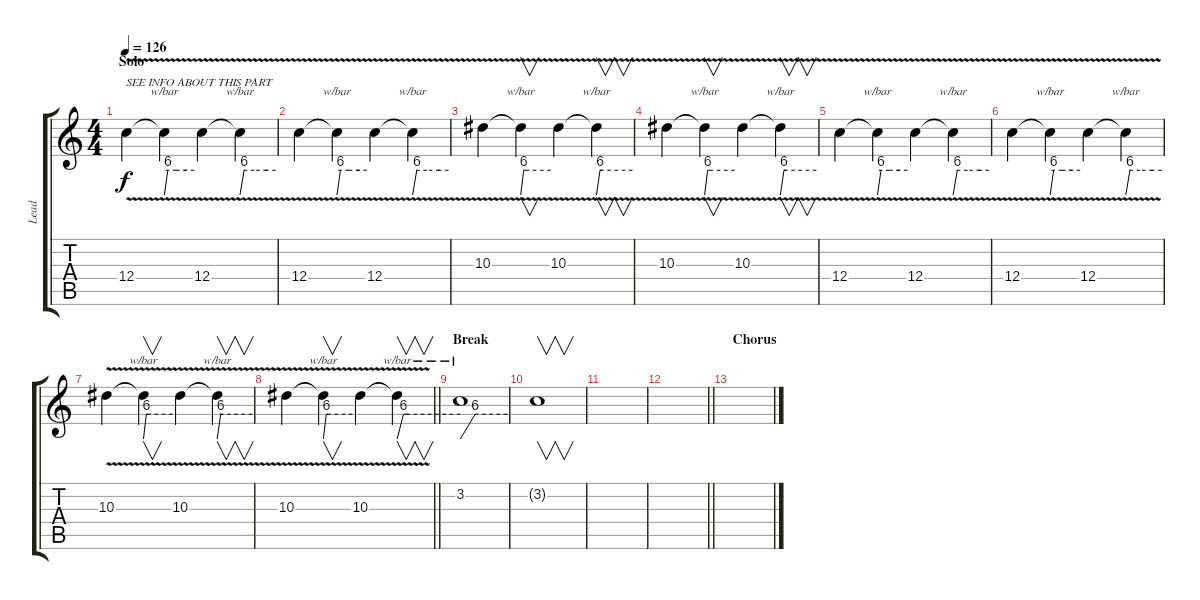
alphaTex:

\track ("Lead" "Lead") {instrument distortionguitar}
\staff {score tabs}
\tuning (D4 A3 F3 C3 G2 C2) {hide}
\ts (4 4)
\section ("" "Solo")
\tempo 126
\clef g2
\ks c
12.4{v}.4{txt "SEE INFO ABOUT THIS PART" dy f} 12.4{t}.4{tbe (custom default 0 0 7 24 24 24 45 24 60 24)} 12.4{v}.4 12.4{t}.4{tbe (custom default 0 0 7 24 24 24 45 24 60 24)} |
12.4{v}.4 12.4{t}.4{tbe (custom default 0 0 7 24 24 24 45 24 60 24)} 12.4{v}.4 12.4{t}.4{tbe (custom default 0 0 7 24 24 24 45 24 60 24)} |
10.3{v}.4 10.3{t}.4{v tbe (custom default 0 0 6 24 10 24 60 24)} 10.3{v}.4 10.3{t}.4{v tbe (custom default 0 0 6 24 10 24 60 24)} |
10.3{v}.4 10.3{t}.4{v tbe (custom default 0 0 6 24 10 24 60 24)} 10.3{v}.4 10.3{t}.4{v tbe (custom default 0 0 6 24 10 24 60 24)} |
12.4{v}.4 12.4{t}.4{tbe (custom default 0 0 7 24 24 24 45 24 60 24)} 12.4{v}.4 12.4{t}.4{tbe (custom default 0 0 7 24 24 24 45 24 60 24)} |
12.4{v}.4 12.4{t}.4{tbe (custom default 0 0 7 24 24 24 45 24 60 24)} 12.4{v}.4 12.4{t}.4{tbe (custom default 0 0 7 24 24 24 45 24 60 24)} |
10.3{v}.4 10.3{t}.4{v tbe (custom default 0 0 6 24 10 24 60 24)} 10.3{v}.4 10.3{t}.4{v tbe (custom default 0 0 6 24 10 24 60 24)} |
\barLineRight lightlight
10.3{v}.4 10.3{t}.4{v tbe (custom default 0 0 6 24 10 24 60 24)} 10.3{v}.4 10.3{t}.4{v tbe (custom default 0 0 6 24 10 24 60 24)} |
\section ("" "Break")
3.2.1{tbe (custom default 0 0 19 24 60 24)} |
3.2{t}.1{v} |
|
\barLineRight lightlight
|
\section ("" "Chorus")
